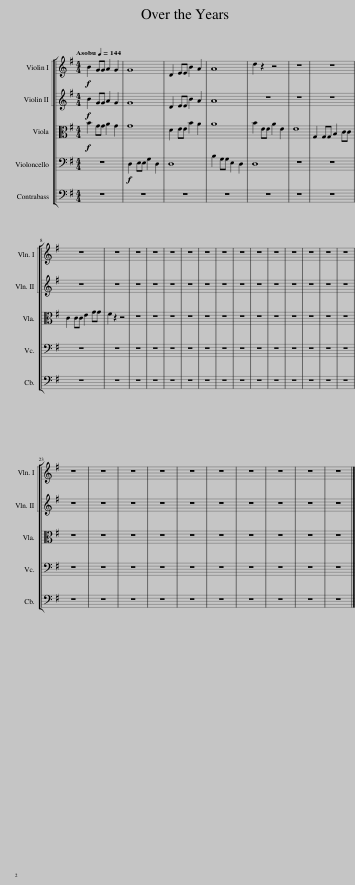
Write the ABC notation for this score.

X:1
%%score [ [ 1 2 ] 3 4 ]
L:1/8
Q:1/4=144
M:4/4
I:linebreak $
K:G
V:1 treble
V:2 treble
V:3 alto
V:4 bass
V:1
!f! B2 GG A2 G2 | G8 | D2 EE B2 A2 | A8 | d2 z2 z4 | %5
 z8 | z8 |$ z8 | z8 | z8 | %10
 z8 | z8 | z8 | z8 | z8 | %15
 z8 | z8 | z8 | z8 | z8 | %20
 z8 | z8 |$ z8 | z8 | z8 | %25
 z8 | z8 | z8 | z8 | z8 | %30
 z8 | z8 |] %32
V:2
!f! B2 GG A2 G2 | G8 | D2 EE B2 A2 | A8 | z8 | %5
 z8 | z8 |$ z8 | z8 | z8 | %10
 z8 | z8 | z8 | z8 | z8 | %15
 z8 | z8 | z8 | z8 | z8 | %20
 z8 | z8 |$ z8 | z8 | z8 | %25
 z8 | z8 | z8 | z8 | z8 | %30
 z8 | z8 |] %32
V:3
!f! B2 GG A2 G2 | G8 | D2 EE B2 A2 | A8 | B2 EE A2 E2 | %5
 E8 | G,2 G,G, B,2 CC |$ C2 CC E2 GG | F2 z2 z4 | z8 | %10
 z8 | z8 | z8 | z8 | z8 | %15
 z8 | z8 | z8 | z8 | z8 | %20
 z8 | z8 |$ z8 | z8 | z8 | %25
 z8 | z8 | z8 | z8 | z8 | %30
 z8 | z8 |] %32
V:4
 z8 |!f! D,2 E,E, G,2 D,2 | D,8 | B,2 G,G, E,2 D,2 | D,8 | %5
 z8 | z8 |$ z8 | z8 | z8 | %10
 z8 | z8 | z8 | z8 | z8 | %15
 z8 | z8 | z8 | z8 | z8 | %20
 z8 | z8 |$ z8 | z8 | z8 | %25
 z8 | z8 | z8 | z8 | z8 | %30
 z8 | z8 |] %32
